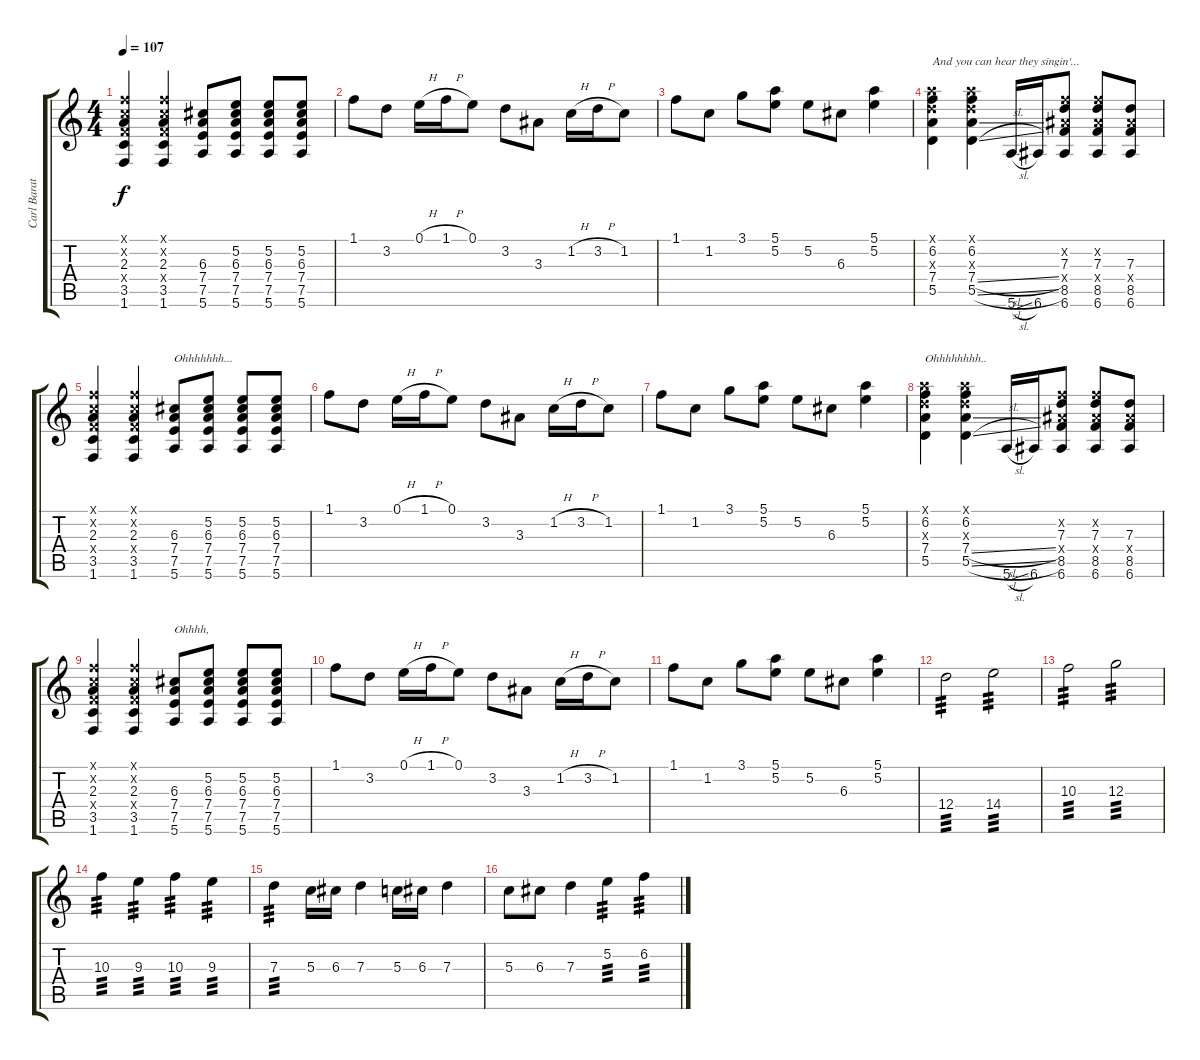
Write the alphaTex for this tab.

\track ("Carl Barat" "Carl Barat") {instrument acousticguitarsteel}
\staff {score tabs}
\tuning (E4 B3 G3 D3 A2 E2) {hide}
\ts (4 4)
\tempo 107
\clef g2
\ks c
(1.1{x} 1.2{x} 2.3 3.4{x} 3.5 1.6).4{dy f} (1.1{x} 1.2{x} 2.3 3.4{x} 3.5 1.6).4 (6.3 7.4 7.5 5.6).8 (5.2 6.3 7.4 7.5 5.6).8 (5.2 6.3 7.4 7.5 5.6).8 (5.2 6.3 7.4 7.5 5.6).8 |
1.1.8 3.2.8 0.1{h}.16 1.1{h}.16 0.1.8 3.2.8 3.3.8 1.2{h}.16 3.2{h}.16 1.2.8 |
1.1.8 1.2.8 3.1.8 (5.1 5.2).8 5.2.8 6.3.8 (5.1 5.2).4 |
(5.1{x} 6.2 7.3{x} 7.4 5.5).4{txt "And you can hear they singin'..."} (5.1{x} 6.2 7.3{x} 7.4{sl} 5.5{sl}).4 5.6{sl}.16 6.6.16 (6.2{x} 7.3 8.4{x} 8.5 6.6).8 (6.2{x} 7.3 8.4{x} 8.5 6.6).8 (7.3 8.4{x} 8.5 6.6).8 |
(1.1{x} 1.2{x} 2.3 3.4{x} 3.5 1.6).4 (1.1{x} 1.2{x} 2.3 3.4{x} 3.5 1.6).4 (6.3 7.4 7.5 5.6).8{txt "Ohhhhhhh..."} (5.2 6.3 7.4 7.5 5.6).8 (5.2 6.3 7.4 7.5 5.6).8 (5.2 6.3 7.4 7.5 5.6).8 |
1.1.8 3.2.8 0.1{h}.16 1.1{h}.16 0.1.8 3.2.8 3.3.8 1.2{h}.16 3.2{h}.16 1.2.8 |
1.1.8 1.2.8 3.1.8 (5.1 5.2).8 5.2.8 6.3.8 (5.1 5.2).4 |
(5.1{x} 6.2 7.3{x} 7.4 5.5).4{txt "Ohhhhhhhh.."} (5.1{x} 6.2 7.3{x} 7.4{sl} 5.5{sl}).4 5.6{sl}.16 6.6.16 (6.2{x} 7.3 8.4{x} 8.5 6.6).8 (6.2{x} 7.3 8.4{x} 8.5 6.6).8 (7.3 8.4{x} 8.5 6.6).8 |
(1.1{x} 1.2{x} 2.3 3.4{x} 3.5 1.6).4 (1.1{x} 1.2{x} 2.3 3.4{x} 3.5 1.6).4 (6.3 7.4 7.5 5.6).8{txt "Ohhhh,"} (5.2 6.3 7.4 7.5 5.6).8 (5.2 6.3 7.4 7.5 5.6).8 (5.2 6.3 7.4 7.5 5.6).8 |
1.1.8 3.2.8 0.1{h}.16 1.1{h}.16 0.1.8 3.2.8 3.3.8 1.2{h}.16 3.2{h}.16 1.2.8 |
1.1.8 1.2.8 3.1.8 (5.1 5.2).8 5.2.8 6.3.8 (5.1 5.2).4 |
12.4.2{tp 3} 14.4.2{tp 3} |
10.3.2{tp 3} 12.3.2{tp 3} |
10.3.4{tp 3} 9.3.4{tp 3} 10.3.4{tp 3} 9.3.4{tp 3} |
7.3.4{tp 3} 5.3.16 6.3.16 7.3.4 5.3.16 6.3.16 7.3.4 |
5.3.8 6.3.8 7.3.4 5.2.4{tp 3} 6.2.4{tp 3}
